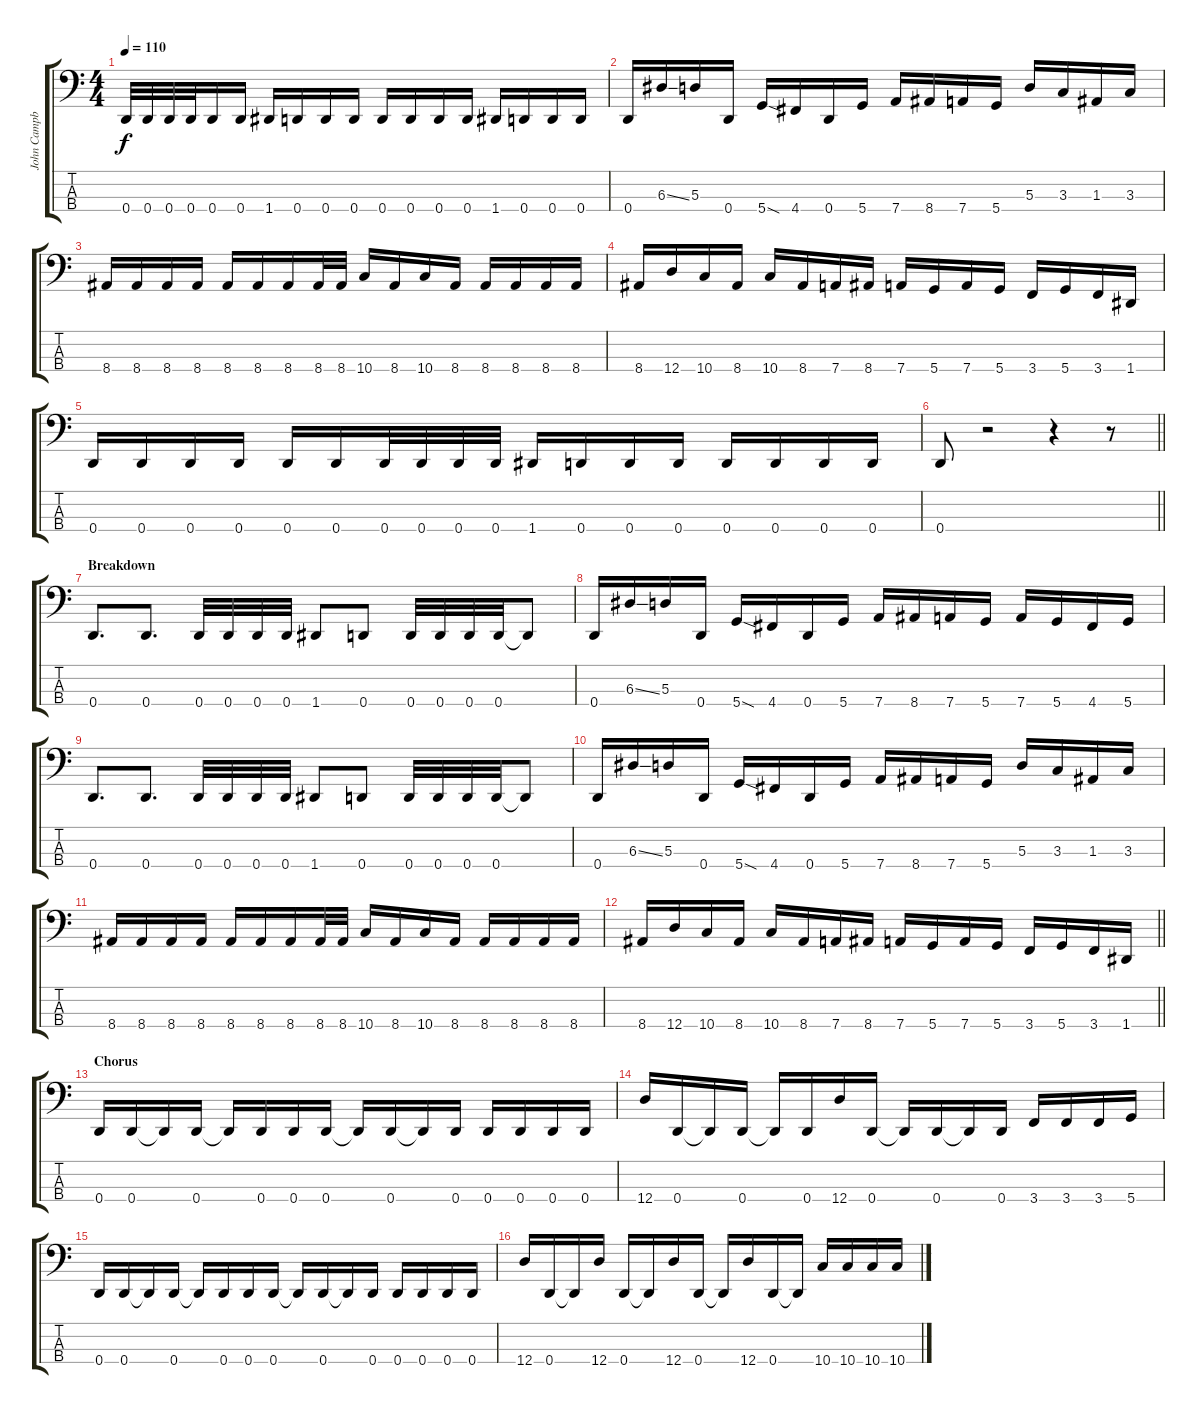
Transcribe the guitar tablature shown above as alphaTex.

\track ("John Campbell" "John Campb") {instrument electricbasspick}
\staff {score tabs}
\tuning (G2 D2 A1 D1) {hide}
\ts (4 4)
\tempo 110
\clef f4
\ks c
0.4.32{dy f} 0.4.32 0.4.32 0.4.32 0.4.16 0.4.16 1.4.16 0.4.16 0.4.16 0.4.16 0.4.16 0.4.16 0.4.16 0.4.16 1.4.16 0.4.16 0.4.16 0.4.16 |
0.4.16 6.3{ss}.16 5.3.16 0.4.16 5.4{sod}.16 4.4.16 0.4.16 5.4.16 7.4.16 8.4.16 7.4.16 5.4.16 5.3.16 3.3.16 1.3.16 3.3.16 |
8.4.16 8.4.16 8.4.16 8.4.16 8.4.16 8.4.16 8.4.16 8.4.32 8.4.32 10.4.16 8.4.16 10.4.16 8.4.16 8.4.16 8.4.16 8.4.16 8.4.16 |
8.4.16 12.4.16 10.4.16 8.4.16 10.4.16 8.4.16 7.4.16 8.4.16 7.4.16 5.4.16 7.4.16 5.4.16 3.4.16 5.4.16 3.4.16 1.4.16 |
0.4.16 0.4.16 0.4.16 0.4.16 0.4.16 0.4.16 0.4.32 0.4.32 0.4.32 0.4.32 1.4.16 0.4.16 0.4.16 0.4.16 0.4.16 0.4.16 0.4.16 0.4.16 |
\barLineRight lightlight
0.4.8 r.2 r.4 r.8 |
\section ("" "Breakdown")
0.4.8{d} 0.4.8{d} 0.4.32 0.4.32 0.4.32 0.4.32 1.4.8 0.4.8 0.4.32 0.4.32 0.4.32 0.4.32 0.4{t}.8 |
0.4.16 6.3{ss}.16 5.3.16 0.4.16 5.4{sod}.16 4.4.16 0.4.16 5.4.16 7.4.16 8.4.16 7.4.16 5.4.16 7.4.16 5.4.16 4.4.16 5.4.16 |
0.4.8{d} 0.4.8{d} 0.4.32 0.4.32 0.4.32 0.4.32 1.4.8 0.4.8 0.4.32 0.4.32 0.4.32 0.4.32 0.4{t}.8 |
0.4.16 6.3{ss}.16 5.3.16 0.4.16 5.4{sod}.16 4.4.16 0.4.16 5.4.16 7.4.16 8.4.16 7.4.16 5.4.16 5.3.16 3.3.16 1.3.16 3.3.16 |
8.4.16 8.4.16 8.4.16 8.4.16 8.4.16 8.4.16 8.4.16 8.4.32 8.4.32 10.4.16 8.4.16 10.4.16 8.4.16 8.4.16 8.4.16 8.4.16 8.4.16 |
\barLineRight lightlight
8.4.16 12.4.16 10.4.16 8.4.16 10.4.16 8.4.16 7.4.16 8.4.16 7.4.16 5.4.16 7.4.16 5.4.16 3.4.16 5.4.16 3.4.16 1.4.16 |
\section ("" "Chorus")
0.4.16 0.4.16 0.4{t}.16 0.4.16 0.4{t}.16 0.4.16 0.4.16 0.4.16 0.4{t}.16 0.4.16 0.4{t}.16 0.4.16 0.4.16 0.4.16 0.4.16 0.4.16 |
12.4.16 0.4.16 0.4{t}.16 0.4.16 0.4{t}.16 0.4.16 12.4.16 0.4.16 0.4{t}.16 0.4.16 0.4{t}.16 0.4.16 3.4.16 3.4.16 3.4.16 5.4.16 |
0.4.16 0.4.16 0.4{t}.16 0.4.16 0.4{t}.16 0.4.16 0.4.16 0.4.16 0.4{t}.16 0.4.16 0.4{t}.16 0.4.16 0.4.16 0.4.16 0.4.16 0.4.16 |
12.4.16 0.4.16 0.4{t}.16 12.4.16 0.4.16 0.4{t}.16 12.4.16 0.4.16 0.4{t}.16 12.4.16 0.4.16 0.4{t}.16 10.4.16 10.4.16 10.4.16 10.4.16
